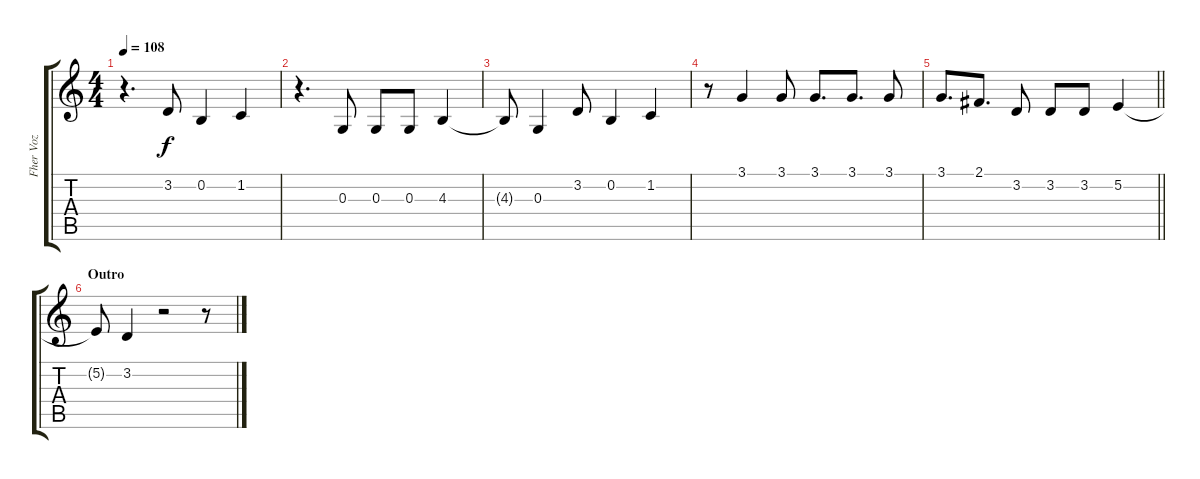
\track ("Fher Voz" "Fher Voz") {instrument flute}
\staff {score tabs}
\tuning (E4 B3 G3 D3 A2 E2) {hide}
\ts (4 4)
\tempo 108
\clef g2
\ks c
r.4{d dy f} 3.2.8 0.2.4 1.2.4 |
r.4{d} 0.3.8 0.3.8 0.3.8 4.3.4 |
4.3{t}.8 0.3.4 3.2.8 0.2.4 1.2.4 |
r.8 3.1.4 3.1.8 3.1.8{d} 3.1.8{d} 3.1.8 |
\barLineRight lightlight
3.1.8{d} 2.1.8{d} 3.2.8 3.2.8 3.2.8 5.2.4 |
\section ("" "Outro")
5.2{t}.8 3.2.4 r.2 r.8
